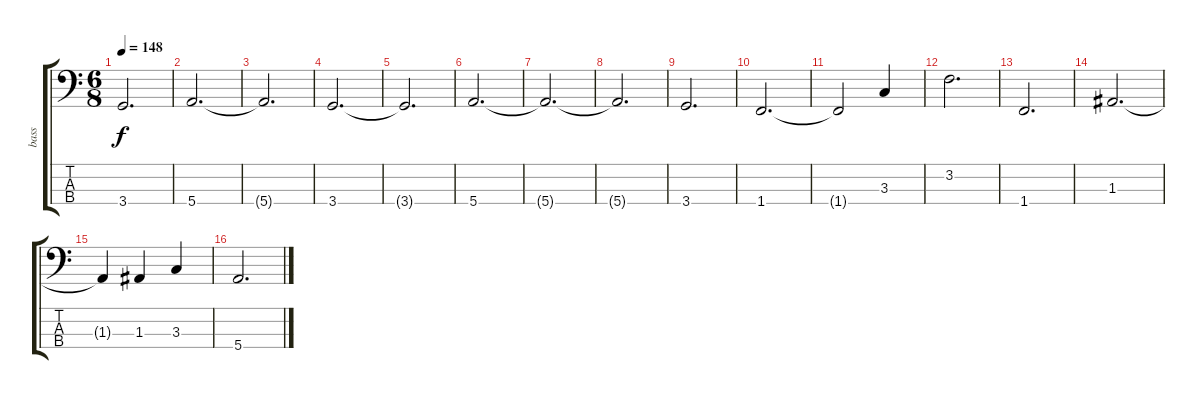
\track ("bass" "bass") {instrument electricbassfinger}
\staff {score tabs}
\tuning (G2 D2 A1 E1) {hide}
\ts (6 8)
\tempo 148
\clef f4
\ks c
3.4{t}.2{d dy f} |
5.4.2{d} |
5.4{t}.2{d} |
3.4.2{d} |
3.4{t}.2{d} |
5.4.2{d} |
5.4{t}.2{d} |
5.4{t}.2{d} |
3.4.2{d} |
1.4.2{d} |
1.4{t}.2 3.3.4 |
3.2.2{d} |
1.4.2{d} |
1.3.2{d} |
1.3{t}.4 1.3.4 3.3.4 |
5.4.2{d}
